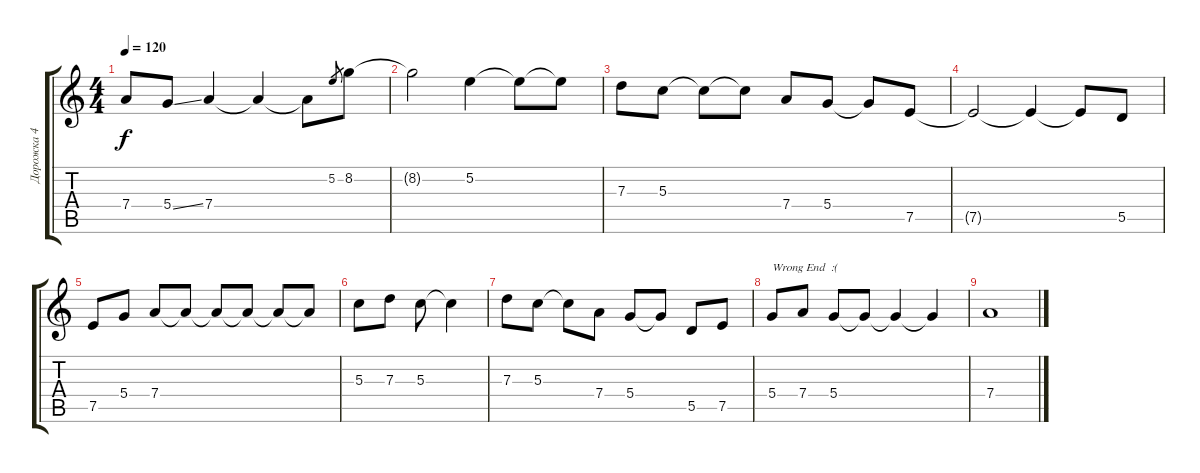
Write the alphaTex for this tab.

\track ("Дорожка 4" "Дорожка 4") {instrument electricguitarjazz}
\staff {score tabs}
\tuning (E4 B3 G3 D3 A2 E2) {hide}
\ts (4 4)
\tempo 120
\clef g2
\ks c
7.4.8{dy f} 5.4{ss}.8 7.4.4 7.4{t}.4 7.4{t}.8 5.2.8{gr} 8.2.8 |
8.2{t}.2 5.2.4 5.2{t}.8 5.2{t}.8 |
7.3.8 5.3.8 5.3{t}.8 5.3{t}.8 7.4.8 5.4.8 5.4{t}.8 7.5.8 |
7.5{t}.2 7.5{t}.4 7.5{t}.8 5.5.8 |
7.5.8 5.4.8 7.4.8 7.4{t}.8 7.4{t}.8 7.4{t}.8 7.4{t}.8 7.4{t}.8 |
5.3.8 7.3.8 5.3.8 5.3{t}.4 |
7.3.8 5.3.8 5.3{t}.8 7.4.8 5.4.8 5.4{t}.8 5.5.8 7.5.8 |
5.4.8{txt "Wrong End  :("} 7.4.8 5.4.8 5.4{t}.8 5.4{t}.4 5.4{t}.4 |
7.4.1
